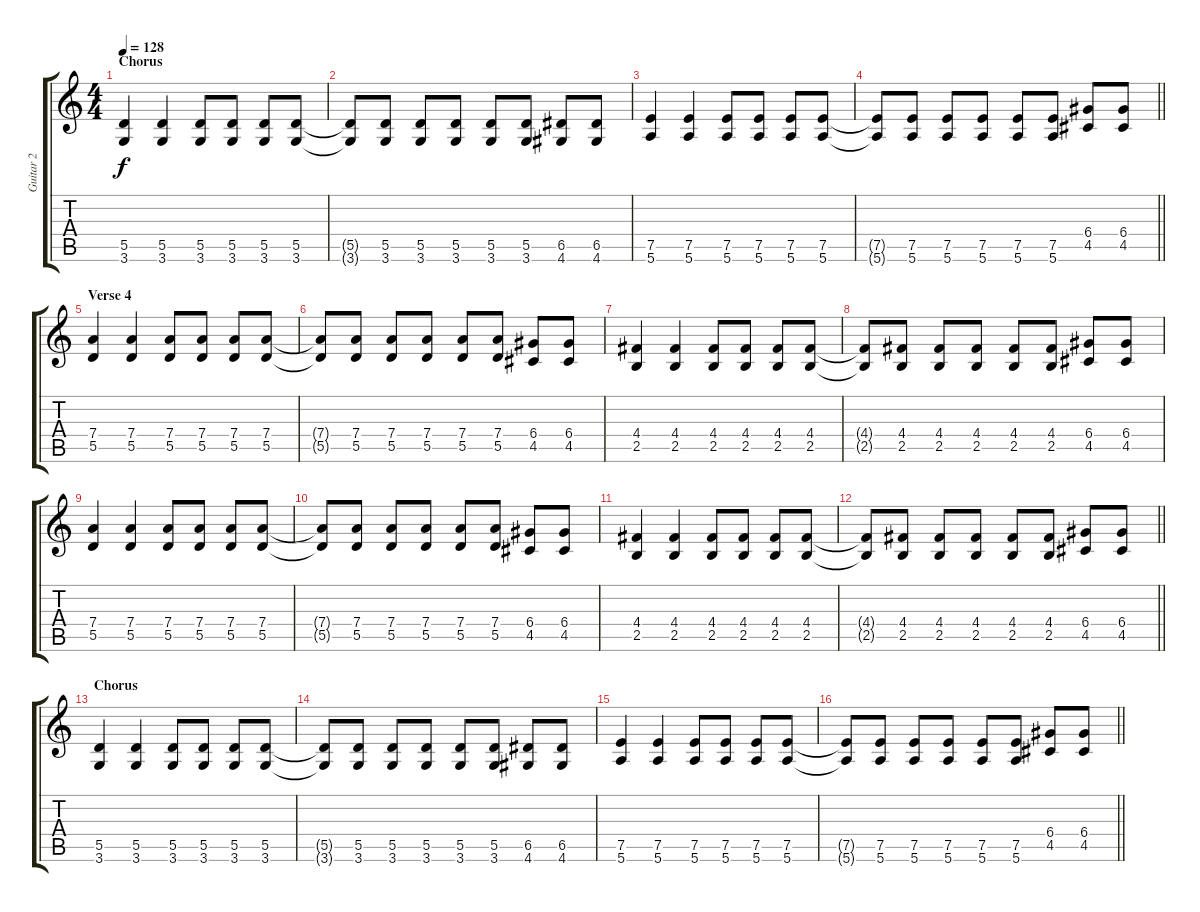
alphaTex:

\track ("Guitar 2" "Guitar 2") {instrument overdrivenguitar}
\staff {score tabs}
\tuning (E4 B3 G3 D3 A2 E2) {hide}
\ts (4 4)
\section ("" "Chorus")
\tempo 128
\clef g2
\ks c
(5.5 3.6).4{dy f} (5.5 3.6).4 (5.5 3.6).8 (5.5 3.6).8 (5.5 3.6).8 (5.5 3.6).8 |
(5.5{t} 3.6{t}).8 (5.5 3.6).8 (5.5 3.6).8 (5.5 3.6).8 (5.5 3.6).8 (5.5 3.6).8 (6.5 4.6).8 (6.5 4.6).8 |
(7.5 5.6).4 (7.5 5.6).4 (7.5 5.6).8 (7.5 5.6).8 (7.5 5.6).8 (7.5 5.6).8 |
\barLineRight lightlight
(7.5{t} 5.6{t}).8 (7.5 5.6).8 (7.5 5.6).8 (7.5 5.6).8 (7.5 5.6).8 (7.5 5.6).8 (6.4 4.5).8 (6.4 4.5).8 |
\section ("" "Verse 4")
(7.4 5.5).4 (7.4 5.5).4 (7.4 5.5).8 (7.4 5.5).8 (7.4 5.5).8 (7.4 5.5).8 |
(7.4{t} 5.5{t}).8 (7.4 5.5).8 (7.4 5.5).8 (7.4 5.5).8 (7.4 5.5).8 (7.4 5.5).8 (6.4 4.5).8 (6.4 4.5).8 |
(4.4 2.5).4 (4.4 2.5).4 (4.4 2.5).8 (4.4 2.5).8 (4.4 2.5).8 (4.4 2.5).8 |
(4.4{t} 2.5{t}).8 (4.4 2.5).8 (4.4 2.5).8 (4.4 2.5).8 (4.4 2.5).8 (4.4 2.5).8 (6.4 4.5).8 (6.4 4.5).8 |
(7.4 5.5).4 (7.4 5.5).4 (7.4 5.5).8 (7.4 5.5).8 (7.4 5.5).8 (7.4 5.5).8 |
(7.4{t} 5.5{t}).8 (7.4 5.5).8 (7.4 5.5).8 (7.4 5.5).8 (7.4 5.5).8 (7.4 5.5).8 (6.4 4.5).8 (6.4 4.5).8 |
(4.4 2.5).4 (4.4 2.5).4 (4.4 2.5).8 (4.4 2.5).8 (4.4 2.5).8 (4.4 2.5).8 |
\barLineRight lightlight
(4.4{t} 2.5{t}).8 (4.4 2.5).8 (4.4 2.5).8 (4.4 2.5).8 (4.4 2.5).8 (4.4 2.5).8 (6.4 4.5).8 (6.4 4.5).8 |
\section ("" "Chorus")
(5.5 3.6).4 (5.5 3.6).4 (5.5 3.6).8 (5.5 3.6).8 (5.5 3.6).8 (5.5 3.6).8 |
(5.5{t} 3.6{t}).8 (5.5 3.6).8 (5.5 3.6).8 (5.5 3.6).8 (5.5 3.6).8 (5.5 3.6).8 (6.5 4.6).8 (6.5 4.6).8 |
(7.5 5.6).4 (7.5 5.6).4 (7.5 5.6).8 (7.5 5.6).8 (7.5 5.6).8 (7.5 5.6).8 |
\barLineRight lightlight
(7.5{t} 5.6{t}).8 (7.5 5.6).8 (7.5 5.6).8 (7.5 5.6).8 (7.5 5.6).8 (7.5 5.6).8 (6.4 4.5).8 (6.4 4.5).8
